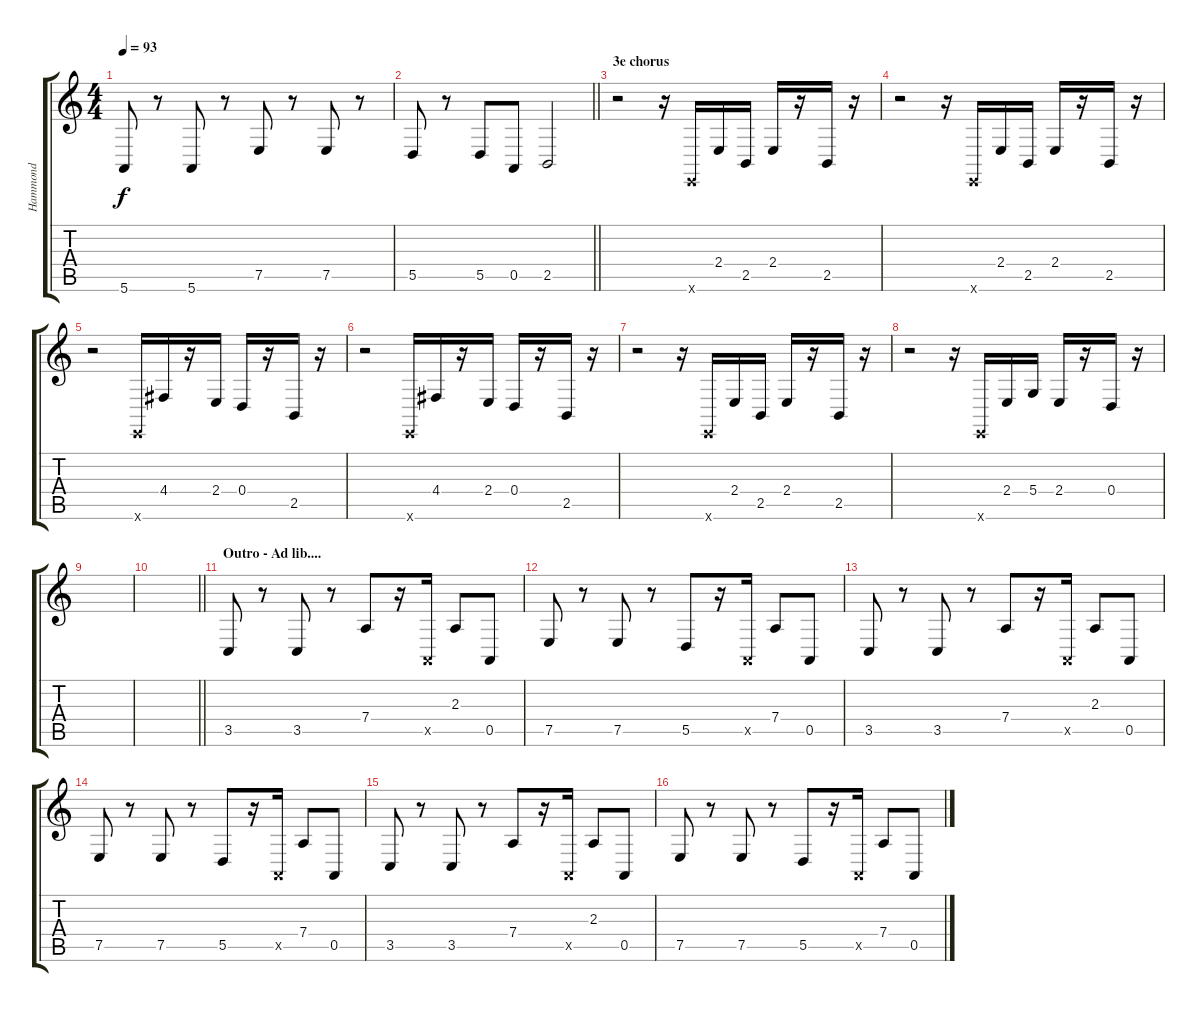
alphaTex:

\track ("Hammond" "Hammond") {instrument harpsichord}
\staff {score tabs}
\tuning (E4 B3 G3 D3 A2 E2) {hide}
\ts (4 4)
\tempo 93
\clef g2
\ks c
5.6.8{dy f} r.8 5.6.8 r.8 7.5.8 r.8 7.5.8 r.8 |
\barLineRight lightlight
5.5.8 r.8 5.5.8 0.5.8 2.5.2 |
\section ("" "3e chorus")
r.2{volume 11} r.16 0.6{x}.16 2.4.16 2.5.16 2.4.16 r.16 2.5.16 r.16 |
r.2 r.16 0.6{x}.16 2.4.16 2.5.16 2.4.16 r.16 2.5.16 r.16 |
r.2 0.6{x}.16 4.4.16 r.16 2.4.16 0.4.16 r.16 2.5.16 r.16 |
r.2 0.6{x}.16 4.4.16 r.16 2.4.16 0.4.16 r.16 2.5.16 r.16 |
r.2 r.16 0.6{x}.16 2.4.16 2.5.16 2.4.16 r.16 2.5.16 r.16 |
r.2 r.16 0.6{x}.16 2.4.16 5.4.16 2.4.16 r.16 0.4.16 r.16 |
|
\barLineRight lightlight
|
\section ("" "Outro - Ad lib....")
3.5.8{instrument harpsichord} r.8 3.5.8 r.8 7.4.8 r.16 0.5{x}.16 2.3.8 0.5.8 |
7.5.8 r.8 7.5.8 r.8 5.5.8 r.16 0.5{x}.16 7.4.8 0.5.8 |
3.5.8 r.8 3.5.8 r.8 7.4.8 r.16 0.5{x}.16 2.3.8 0.5.8 |
7.5.8 r.8 7.5.8 r.8 5.5.8 r.16 0.5{x}.16 7.4.8 0.5.8 |
3.5.8 r.8 3.5.8 r.8 7.4.8 r.16 0.5{x}.16 2.3.8 0.5.8 |
7.5.8 r.8 7.5.8 r.8 5.5.8 r.16 0.5{x}.16 7.4.8 0.5.8
